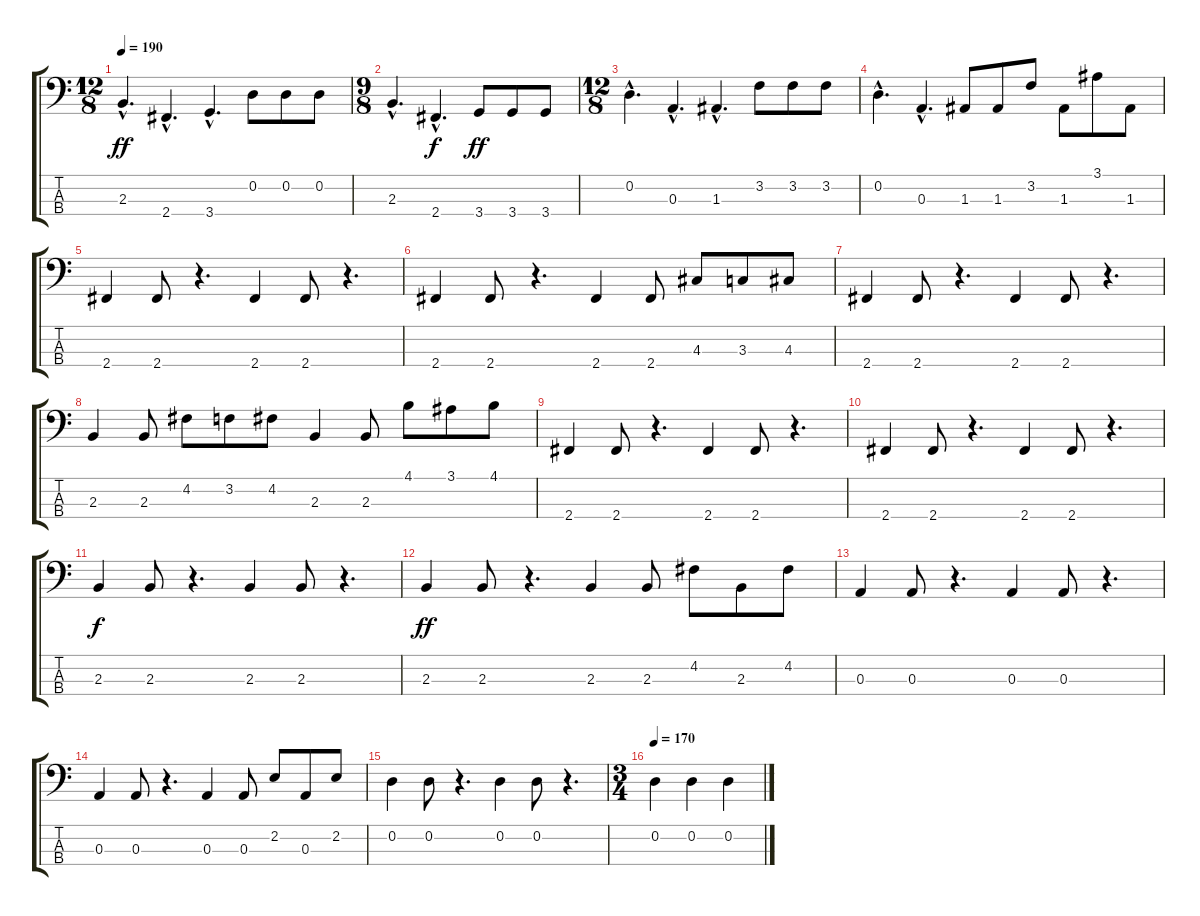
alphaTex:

\track "" {instrument electricbasspick}
\staff {score tabs}
\tuning (G2 D2 A1 E1) {hide}
\ts (12 8)
\tempo 190
\clef f4
\ks c
2.3{hac}.4{d dy ff} 2.4{hac}.4{d} 3.4{hac}.4{d} 0.2.8 0.2.8 0.2.8 |
\ts (9 8)
2.3{hac}.4{d} 2.4{hac}.4{d dy f} 3.4.8{dy ff} 3.4.8 3.4.8 |
\ts (12 8)
0.2{hac}.4{d} 0.3{hac}.4{d} 1.3{hac}.4{d} 3.2.8 3.2.8 3.2.8 |
0.2{hac}.4{d} 0.3{hac}.4{d} 1.3.8 1.3.8 3.2.8 1.3.8 3.1.8 1.3.8 |
2.4.4 2.4.8 r.4{d} 2.4.4 2.4.8 r.4{d} |
2.4.4 2.4.8 r.4{d} 2.4.4 2.4.8 4.3.8 3.3.8 4.3.8 |
2.4.4 2.4.8 r.4{d} 2.4.4 2.4.8 r.4{d} |
2.3.4 2.3.8 4.2.8 3.2.8 4.2.8 2.3.4 2.3.8 4.1.8 3.1.8 4.1.8 |
2.4.4 2.4.8 r.4{d} 2.4.4 2.4.8 r.4{d} |
2.4.4 2.4.8 r.4{d} 2.4.4 2.4.8 r.4{d} |
2.3.4{dy f} 2.3.8 r.4{d} 2.3.4 2.3.8 r.4{d} |
2.3.4{dy ff} 2.3.8 r.4{d} 2.3.4 2.3.8 4.2.8 2.3.8 4.2.8 |
0.3.4 0.3.8 r.4{d} 0.3.4 0.3.8 r.4{d} |
0.3.4 0.3.8 r.4{d} 0.3.4 0.3.8 2.2.8 0.3.8 2.2.8 |
0.2.4 0.2.8 r.4{d} 0.2.4 0.2.8 r.4{d} |
\ts (3 4)
\tempo 167
\tempo 170
0.2.4 0.2.4 0.2.4
